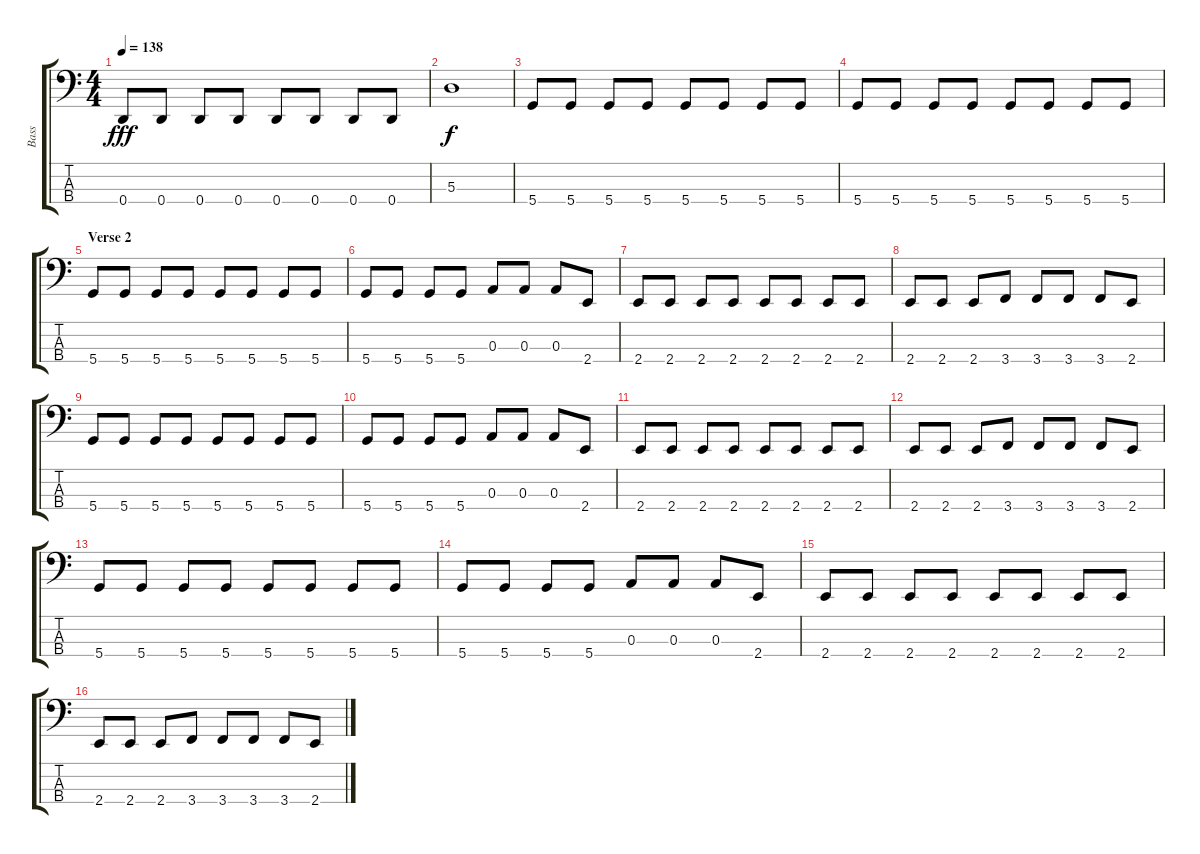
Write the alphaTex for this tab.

\track ("Bass" "Bass") {instrument electricbassfinger}
\staff {score tabs}
\tuning (G2 D2 A1 D1) {hide}
\ts (4 4)
\tempo 138
\clef f4
\ks c
0.4.8{dy fff} 0.4.8 0.4.8 0.4.8 0.4.8 0.4.8 0.4.8 0.4.8 |
5.3.1{dy f} |
5.4.8 5.4.8 5.4.8 5.4.8 5.4.8 5.4.8 5.4.8 5.4.8 |
5.4.8 5.4.8 5.4.8 5.4.8 5.4.8 5.4.8 5.4.8 5.4.8 |
\section ("" "Verse 2")
5.4.8 5.4.8 5.4.8 5.4.8 5.4.8 5.4.8 5.4.8 5.4.8 |
5.4.8 5.4.8 5.4.8 5.4.8 0.3.8 0.3.8 0.3.8 2.4.8 |
2.4.8 2.4.8 2.4.8 2.4.8 2.4.8 2.4.8 2.4.8 2.4.8 |
2.4.8 2.4.8 2.4.8 3.4.8 3.4.8 3.4.8 3.4.8 2.4.8 |
5.4.8 5.4.8 5.4.8 5.4.8 5.4.8 5.4.8 5.4.8 5.4.8 |
5.4.8 5.4.8 5.4.8 5.4.8 0.3.8 0.3.8 0.3.8 2.4.8 |
2.4.8 2.4.8 2.4.8 2.4.8 2.4.8 2.4.8 2.4.8 2.4.8 |
2.4.8 2.4.8 2.4.8 3.4.8 3.4.8 3.4.8 3.4.8 2.4.8 |
5.4.8 5.4.8 5.4.8 5.4.8 5.4.8 5.4.8 5.4.8 5.4.8 |
5.4.8 5.4.8 5.4.8 5.4.8 0.3.8 0.3.8 0.3.8 2.4.8 |
2.4.8 2.4.8 2.4.8 2.4.8 2.4.8 2.4.8 2.4.8 2.4.8 |
2.4.8 2.4.8 2.4.8 3.4.8 3.4.8 3.4.8 3.4.8 2.4.8
